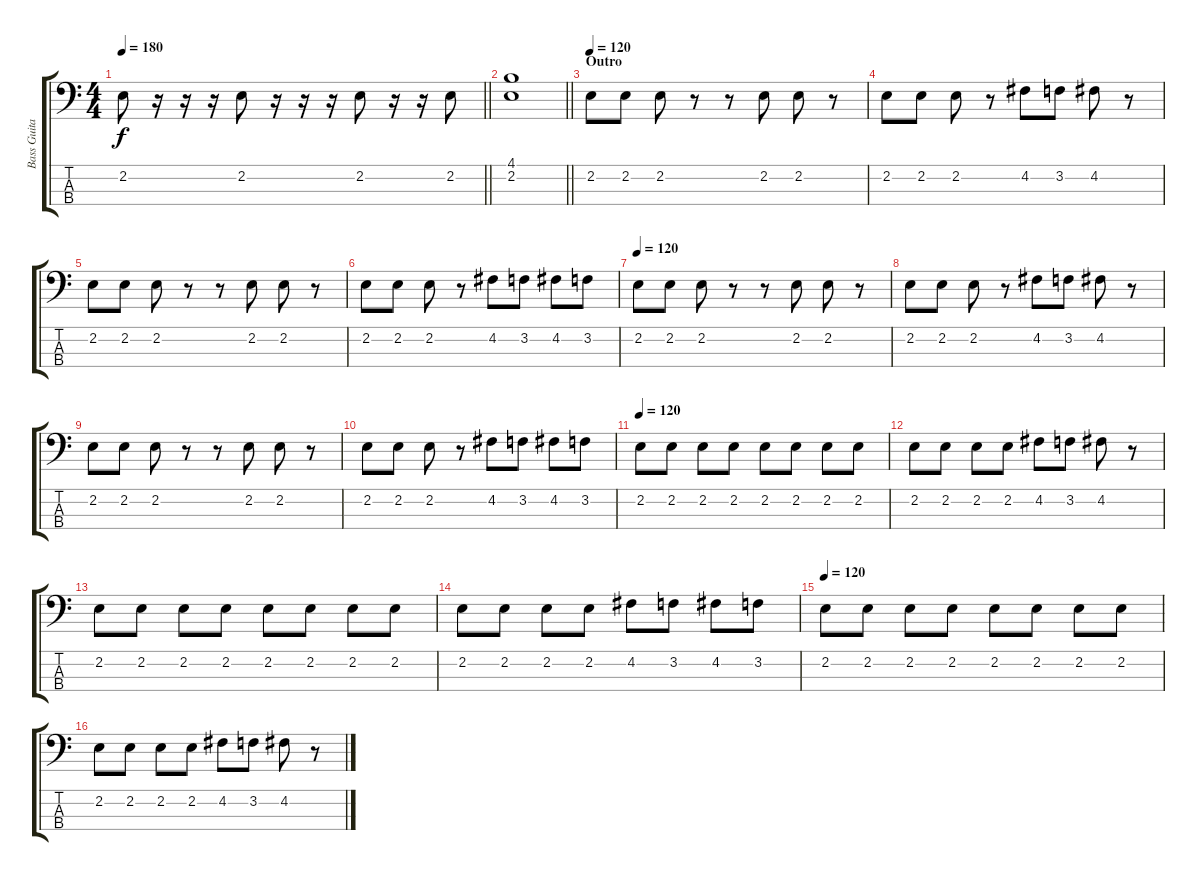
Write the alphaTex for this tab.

\track ("Bass Guitar" "Bass Guita") {instrument electricbassfinger}
\staff {score tabs}
\tuning (G2 D2 A1 E1) {hide}
\ts (4 4)
\tempo 180
\clef f4
\barLineRight lightlight
\ks c
2.2.8{dy f} r.16 r.16 r.16 2.2.8 r.16 r.16 r.16 2.2.8 r.16 r.16 2.2.8 |
\barLineRight lightlight
(4.1 2.2).1 |
\section ("" "Outro")
\tempo 120
2.2.8 2.2.8 2.2.8 r.8 r.8 2.2.8 2.2.8 r.8 |
2.2.8 2.2.8 2.2.8 r.8 4.2.8 3.2.8 4.2.8 r.8 |
2.2.8 2.2.8 2.2.8 r.8 r.8 2.2.8 2.2.8 r.8 |
2.2.8 2.2.8 2.2.8 r.8 4.2.8 3.2.8 4.2.8 3.2.8 |
\tempo 120
2.2.8 2.2.8 2.2.8 r.8 r.8 2.2.8 2.2.8 r.8 |
2.2.8 2.2.8 2.2.8 r.8 4.2.8 3.2.8 4.2.8 r.8 |
2.2.8 2.2.8 2.2.8 r.8 r.8 2.2.8 2.2.8 r.8 |
2.2.8 2.2.8 2.2.8 r.8 4.2.8 3.2.8 4.2.8 3.2.8 |
\tempo 120
2.2.8 2.2.8 2.2.8 2.2.8 2.2.8 2.2.8 2.2.8 2.2.8 |
2.2.8 2.2.8 2.2.8 2.2.8 4.2.8 3.2.8 4.2.8 r.8 |
2.2.8 2.2.8 2.2.8 2.2.8 2.2.8 2.2.8 2.2.8 2.2.8 |
2.2.8 2.2.8 2.2.8 2.2.8 4.2.8 3.2.8 4.2.8 3.2.8 |
\tempo 120
2.2.8 2.2.8 2.2.8 2.2.8 2.2.8 2.2.8 2.2.8 2.2.8 |
2.2.8 2.2.8 2.2.8 2.2.8 4.2.8 3.2.8 4.2.8 r.8
